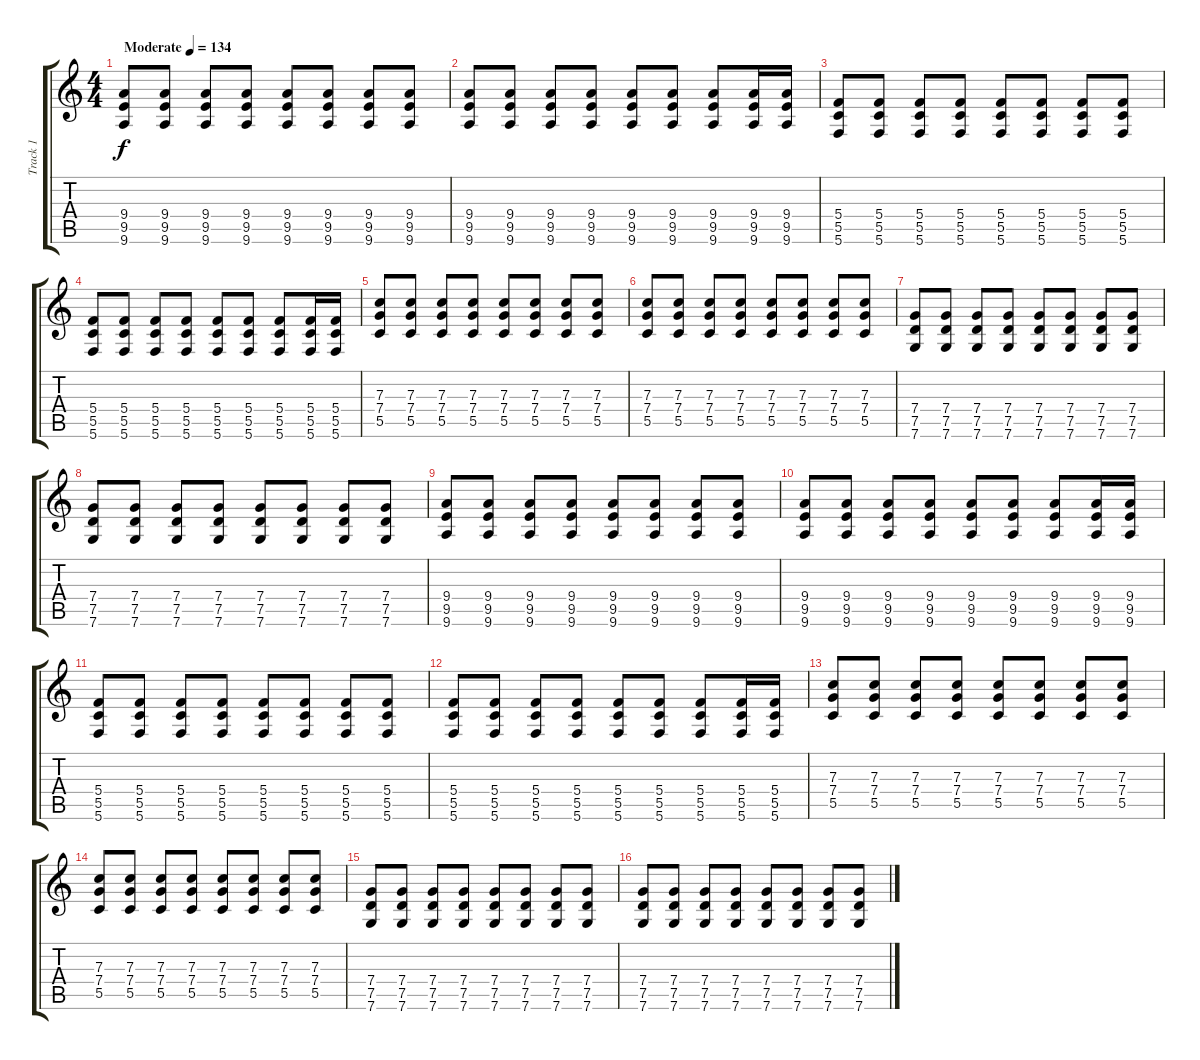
\track ("Track 1" "Track 1") {instrument acousticguitarsteel}
\staff {score tabs}
\tuning (D4 A3 F3 C3 G2 C2) {hide}
\ts (4 4)
\tempo (134 "Moderate")
\clef g2
\ks c
(9.4 9.5 9.6).8{dy f instrument acousticguitarsteel} (9.4 9.5 9.6).8 (9.4 9.5 9.6).8 (9.4 9.5 9.6).8 (9.4 9.5 9.6).8 (9.4 9.5 9.6).8 (9.4 9.5 9.6).8 (9.4 9.5 9.6).8 |
(9.4 9.5 9.6).8 (9.4 9.5 9.6).8 (9.4 9.5 9.6).8 (9.4 9.5 9.6).8 (9.4 9.5 9.6).8 (9.4 9.5 9.6).8 (9.4 9.5 9.6).8 (9.4 9.5 9.6).16 (9.4 9.5 9.6).16 |
(5.4 5.5 5.6).8 (5.4 5.5 5.6).8 (5.4 5.5 5.6).8 (5.4 5.5 5.6).8 (5.4 5.5 5.6).8 (5.4 5.5 5.6).8 (5.4 5.5 5.6).8 (5.4 5.5 5.6).8 |
(5.4 5.5 5.6).8 (5.4 5.5 5.6).8 (5.4 5.5 5.6).8 (5.4 5.5 5.6).8 (5.4 5.5 5.6).8 (5.4 5.5 5.6).8 (5.4 5.5 5.6).8 (5.4 5.5 5.6).16 (5.4 5.5 5.6).16 |
(7.3 7.4 5.5).8 (7.3 7.4 5.5).8 (7.3 7.4 5.5).8 (7.3 7.4 5.5).8 (7.3 7.4 5.5).8 (7.3 7.4 5.5).8 (7.3 7.4 5.5).8 (7.3 7.4 5.5).8 |
(7.3 7.4 5.5).8 (7.3 7.4 5.5).8 (7.3 7.4 5.5).8 (7.3 7.4 5.5).8 (7.3 7.4 5.5).8 (7.3 7.4 5.5).8 (7.3 7.4 5.5).8 (7.3 7.4 5.5).8 |
(7.4 7.5 7.6).8 (7.4 7.5 7.6).8 (7.4 7.5 7.6).8 (7.4 7.5 7.6).8 (7.4 7.5 7.6).8 (7.4 7.5 7.6).8 (7.4 7.5 7.6).8 (7.4 7.5 7.6).8 |
(7.4 7.5 7.6).8 (7.4 7.5 7.6).8 (7.4 7.5 7.6).8 (7.4 7.5 7.6).8 (7.4 7.5 7.6).8 (7.4 7.5 7.6).8 (7.4 7.5 7.6).8 (7.4 7.5 7.6).8 |
(9.4 9.5 9.6).8 (9.4 9.5 9.6).8 (9.4 9.5 9.6).8 (9.4 9.5 9.6).8 (9.4 9.5 9.6).8 (9.4 9.5 9.6).8 (9.4 9.5 9.6).8 (9.4 9.5 9.6).8 |
(9.4 9.5 9.6).8 (9.4 9.5 9.6).8 (9.4 9.5 9.6).8 (9.4 9.5 9.6).8 (9.4 9.5 9.6).8 (9.4 9.5 9.6).8 (9.4 9.5 9.6).8 (9.4 9.5 9.6).16 (9.4 9.5 9.6).16 |
(5.4 5.5 5.6).8 (5.4 5.5 5.6).8 (5.4 5.5 5.6).8 (5.4 5.5 5.6).8 (5.4 5.5 5.6).8 (5.4 5.5 5.6).8 (5.4 5.5 5.6).8 (5.4 5.5 5.6).8 |
(5.4 5.5 5.6).8 (5.4 5.5 5.6).8 (5.4 5.5 5.6).8 (5.4 5.5 5.6).8 (5.4 5.5 5.6).8 (5.4 5.5 5.6).8 (5.4 5.5 5.6).8 (5.4 5.5 5.6).16 (5.4 5.5 5.6).16 |
(7.3 7.4 5.5).8 (7.3 7.4 5.5).8 (7.3 7.4 5.5).8 (7.3 7.4 5.5).8 (7.3 7.4 5.5).8 (7.3 7.4 5.5).8 (7.3 7.4 5.5).8 (7.3 7.4 5.5).8 |
(7.3 7.4 5.5).8 (7.3 7.4 5.5).8 (7.3 7.4 5.5).8 (7.3 7.4 5.5).8 (7.3 7.4 5.5).8 (7.3 7.4 5.5).8 (7.3 7.4 5.5).8 (7.3 7.4 5.5).8 |
(7.4 7.5 7.6).8 (7.4 7.5 7.6).8 (7.4 7.5 7.6).8 (7.4 7.5 7.6).8 (7.4 7.5 7.6).8 (7.4 7.5 7.6).8 (7.4 7.5 7.6).8 (7.4 7.5 7.6).8 |
(7.4 7.5 7.6).8 (7.4 7.5 7.6).8 (7.4 7.5 7.6).8 (7.4 7.5 7.6).8 (7.4 7.5 7.6).8 (7.4 7.5 7.6).8 (7.4 7.5 7.6).8 (7.4 7.5 7.6).8
